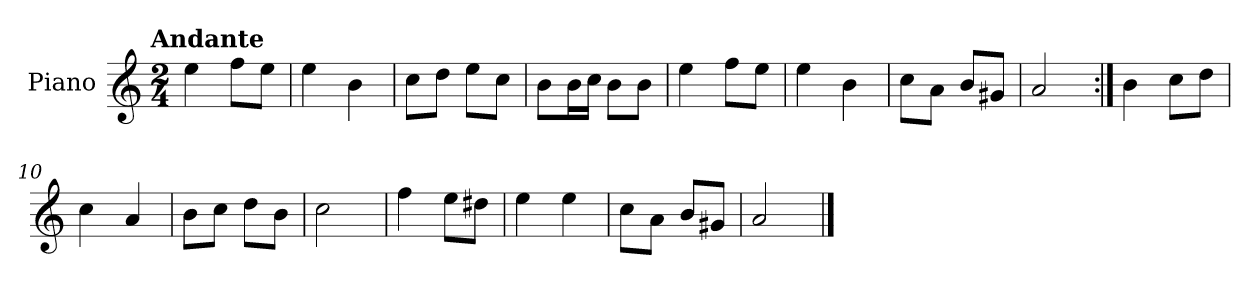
**kern
*part1
*staff1
*I"Piano
*I'Pno.
*clefG2
*k[]
!!LO:TX:omd:t=Andante
*M2/4
*MM92
=1
4ee\
8ff\L
8ee\J
=2
4ee\
4b\
=3
8cc\L
8dd\J
8ee\L
8cc\J
=4
8b\L
16b\L
16cc\JJ
8b\L
8b\J
=5
4ee\
8ff\L
8ee\J
!!LO:LB:g=z
=6
4ee\
4b\
=7
8cc\L
8a\J
8b/L
8g#X/J
=8
2a/
=9:|!
4b\
8cc\L
8dd\J
=10
4cc\
4a/
=11
8b\L
8cc\J
8dd\L
8b\J
!!LO:LB:g=z
=12
2cc\
=13
4ff\
8ee\L
8dd#X\J
=14
4ee\
4ee\
=15
8cc\L
8a\J
8b/L
8g#X/J
=16
2a/
==
*-
